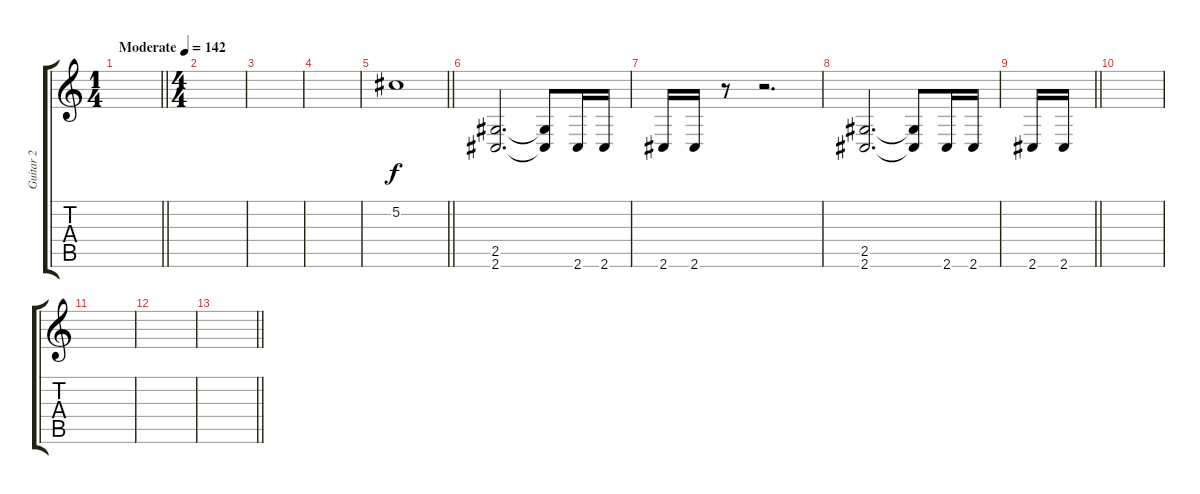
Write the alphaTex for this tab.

\track ("Guitar 2" "Guitar 2") {instrument distortionguitar}
\staff {score tabs}
\tuning (Db4 Ab3 E3 B2 Gb2 B1) {hide}
\ts (1 4)
\tempo (142 "Moderate")
\clef g2
\barLineRight lightlight
\ks c
|
\ts (4 4)
|
|
|
\barLineRight lightlight
5.2.1{instrument reversecymbal} |
(2.5 2.6).2{d instrument distortionguitar} (2.5{t} 2.6{t}).8 2.6.16 2.6.16 |
2.6.16 2.6.16 r.8 r.2{d} |
(2.5 2.6).2{d} (2.5{t} 2.6{t}).8 2.6.16 2.6.16 |
\barLineRight lightlight
2.6.16 2.6.16 |
|
|
|
\barLineRight lightlight
